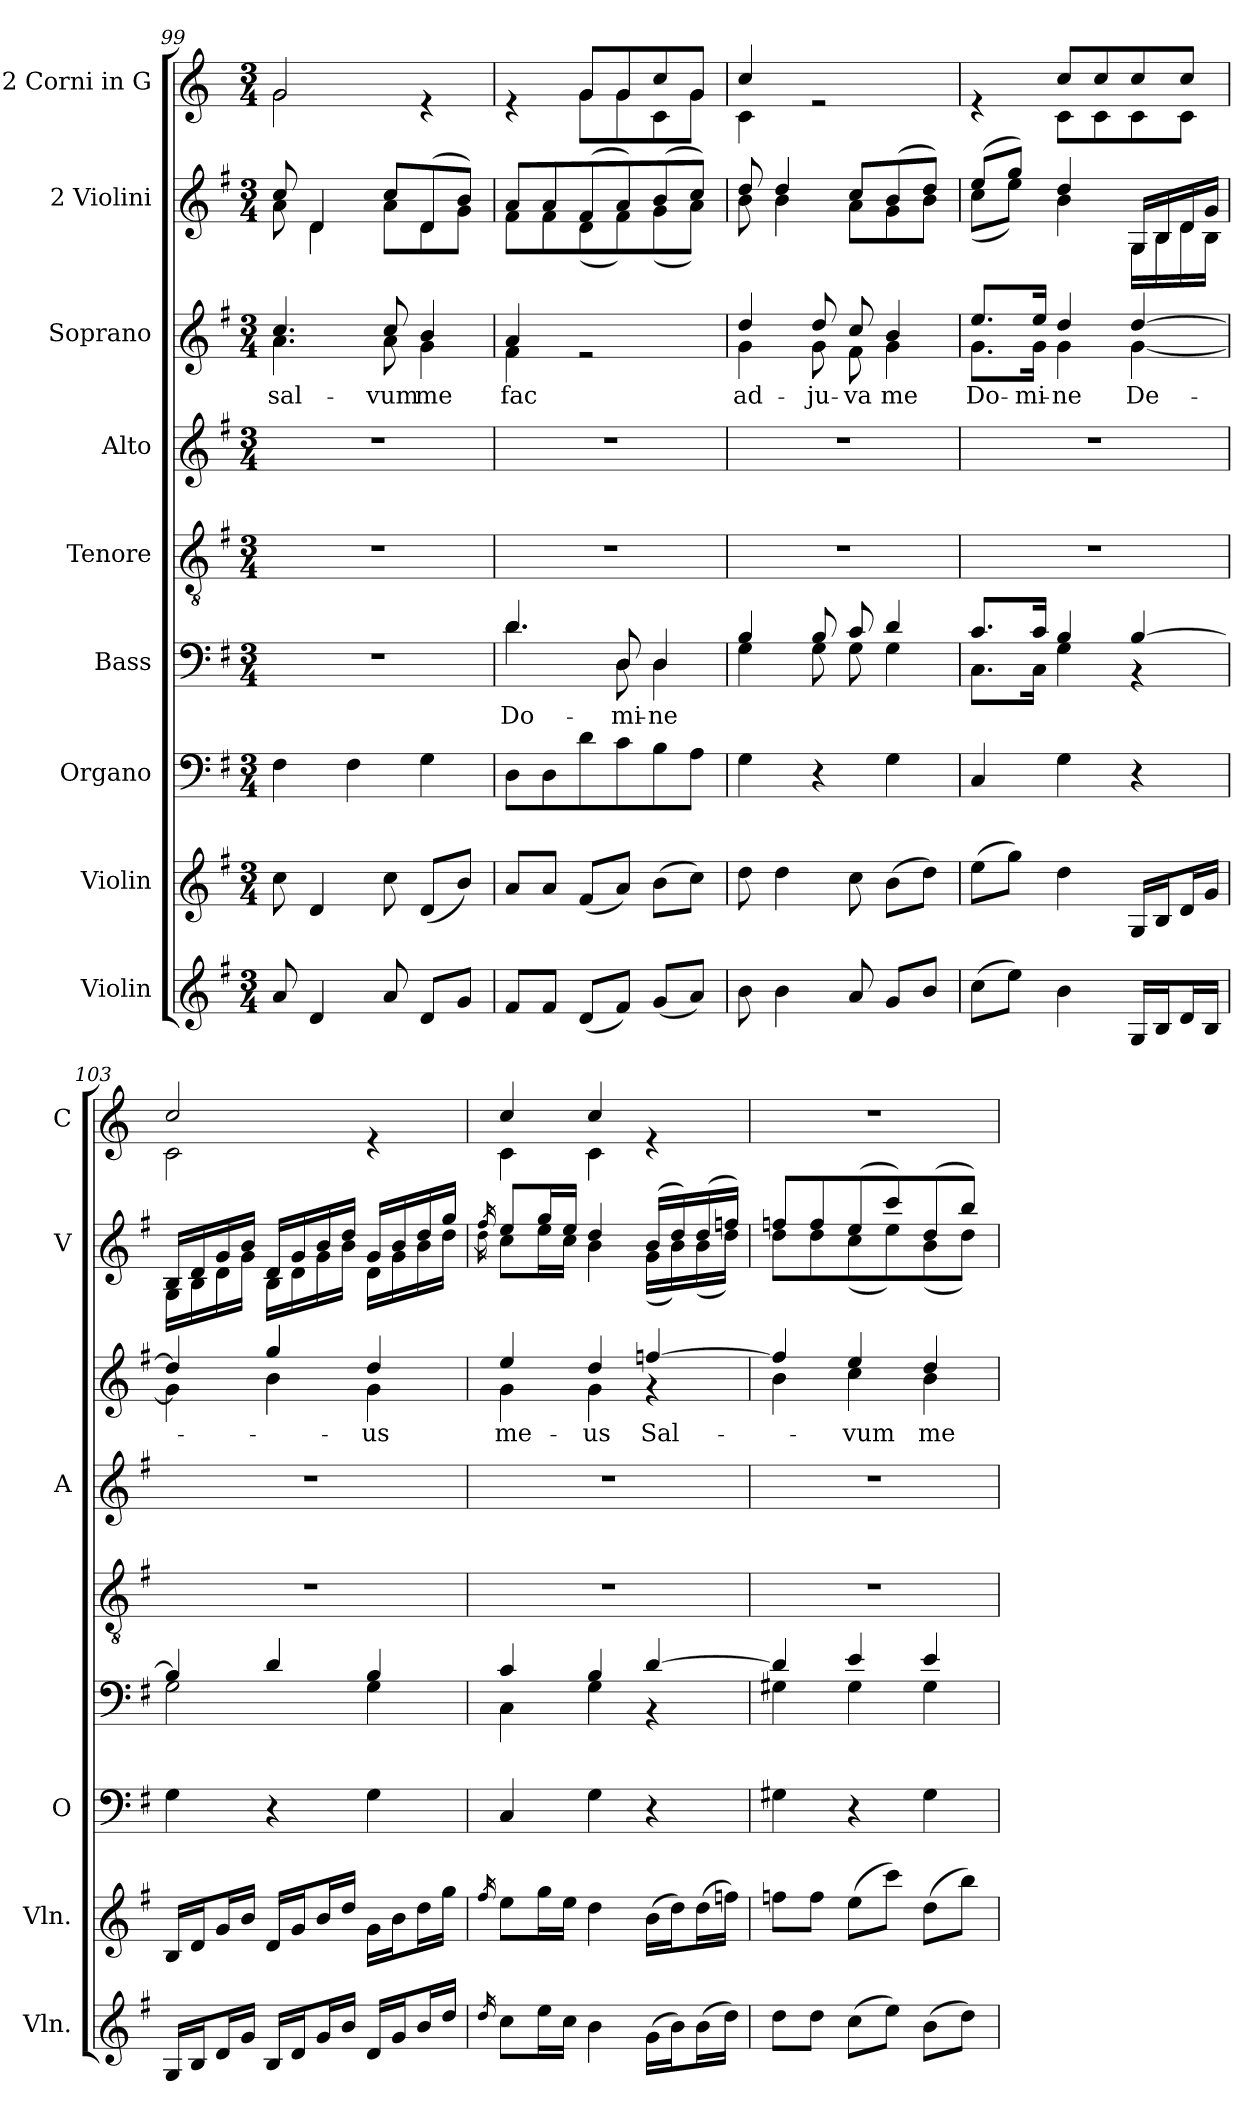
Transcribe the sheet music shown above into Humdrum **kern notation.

**kern	**kern	**kern	**kern	**text	**kern	**kern	**kern	**text	**kern	**kern
*part9	*part8	*part7	*part6	*part6	*part5	*part4	*part3	*part3	*part2	*part1
*staff9	*staff8	*staff7	*staff6	*staff6	*staff5	*staff4	*staff3	*staff3	*staff2	*staff1
*I"Violin	*I"Violin	*I"Organo	*I"Bass	*	*I"Tenore	*I"Alto	*I"Soprano	*	*I"2 Violini	*I"2 Corni in G
*I'Vln.	*I'Vln.	*I'O	*	*	*	*I'A	*	*	*I'V	*I'C
*clefG2	*clefG2	*clefF4	*clefF4	*	*clefGv2	*clefG2	*clefG2	*	*clefG2	*clefG2
*	*	*	*	*	*	*	*	*	*	*ITrd3c5
*k[f#]	*k[f#]	*k[f#]	*k[f#]	*	*k[f#]	*k[f#]	*k[f#]	*	*k[f#]	*k[f#]
*M3/4	*M3/4	*M3/4	*M3/4	*	*M3/4	*M3/4	*M3/4	*	*M3/4	*M3/4
=99	=99	=99	=99	=99	=99	=99	=99	=99	=99	=99
*	*	*	*	*	*	*	*^	*	*	*
!	!	!	!	!	!	!	!	!	!LO:LY:b	!	!
*	*	*	*	*	*	*	*	*	*	*^	*^
8a/	8cc\	4F#\	2.r	.	2.r	2.r	4.cc/	4.a\	sal-	8cc/	8a\	2d/	2d\
4d/	4d/	.	.	.	.	.	.	.	.	4d/	4d\	.	.
.	.	4F#\	.	.	.	.	.	.	.	.	.	.	.
!	!	!	!	!	!	!	!	!	!LO:LY:b	!	!	!	!
8a/	8cc\	.	.	.	.	.	8cc/	8a\	-vum	8cc/L	8a\L	.	.
!	!	!	!	!	!	!	!	!	!LO:LY:b	!	!	!	!
8d/L	(8d/L	4G\	.	.	.	.	4b/	4g\	me	(8d/	8d\	4re	4ryy
8g/J	8b/J)	.	.	.	.	.	.	.	.	8b/J)	8g\J	.	.
=100	=100	=100	=100	=100	=100	=100	=100	=100	=100	=100	=100	=100	=100
!	!	!	!	!LO:LY:b	!	!	!	!	!LO:LY:b	!	!	!	!
*	*	*	*^	*	*	*	*	*	*	*	*	*	*
8f#/L	8a/L	8D\L	4.d/	4.d\	Do-	2.r	2.r	4a/	4f#\	fac	8a/L	8f#\L	4re	4ryy
8f#/J	8a/J	8D\	.	.	.	.	.	.	.	.	8a/	8f#\	.	.
(8d/L	(8f#/L	8d\	.	.	.	.	.	2re	2ryy	.	(8f#/	(8d\	8d/L	8d\L
!	!	!	!	!	!LO:LY:b	!	!	!	!	!	!	!	!	!
8f#/J)	8a/J)	8c\	8D/	8D\	-mi-	.	.	.	.	.	8a/)	8f#\)	8d/	8d\
!	!	!	!	!	!LO:LY:b	!	!	!	!	!	!	!	!	!
(8g/L	(8b\L	8B\	4D/	4D\	-ne	.	.	.	.	.	(8b/	(8g\	8g/	8G\
8a/J)	8cc\J)	8A\J	.	.	.	.	.	.	.	.	8cc/J)	8a\J)	8d/J	8d\J
=101	=101	=101	=101	=101	=101	=101	=101	=101	=101	=101	=101	=101	=101	=101
!	!	!	!	!	!	!	!	!	!	!LO:LY:b	!	!	!	!
8b\	8dd\	4G\	4B/	4G\	.	2.r	2.r	4dd/	4g\	ad-	8dd/	8b\	4g/	4G\
4b\	4dd\	.	.	.	.	.	.	.	.	.	4dd/	4b\	.	.
!	!	!	!	!	!	!	!	!	!	!LO:LY:b	!	!	!	!
.	.	4r	8B/	8G\	.	.	.	8dd/	8g\	-ju-	.	.	2re	2ryy
!	!	!	!	!	!	!	!	!	!	!LO:LY:b	!	!	!	!
8a/	8cc\	.	8c/	8G\	.	.	.	8cc/	8f#\	-va	8cc/L	8a\L	.	.
!	!	!	!	!	!	!	!	!	!	!LO:LY:b	!	!	!	!
8g/L	(8b\L	4G\	4d/	4G\	.	.	.	4b/	4g\	me	(8b/	8g\	.	.
8b/J	8dd\J)	.	.	.	.	.	.	.	.	.	8dd/J)	8b\J	.	.
=102	=102	=102	=102	=102	=102	=102	=102	=102	=102	=102	=102	=102	=102	=102
!	!	!	!	!	!	!	!	!	!	!LO:LY:b	!	!	!	!
(8cc\L	(8ee\L	4C/	8.c/L	8.C\L	.	2.r	2.r	8.ee/L	8.g\L	Do-	(8ee/L	(8cc\L	4re	4ryy
8ee\J)	8gg\J)	.	.	.	.	.	.	.	.	.	8gg/J)	8ee\J)	.	.
!	!	!	!	!	!	!	!	!	!	!LO:LY:b	!	!	!	!
.	.	.	16c/Jk	16C\Jk	.	.	.	16ee/Jk	16g\Jk	-mi-	.	.	.	.
!	!	!	!	!	!	!	!	!	!	!LO:LY:b	!	!	!	!
4b\	4dd\	4G\	4B/	4G\	.	.	.	4dd/	4g\	-ne	4dd/	4b\	8g/L	8G\L
.	.	.	.	.	.	.	.	.	.	.	.	.	8g/	8G\
!	!	!	!	!	!	!	!	!	!	!LO:LY:b	!	!	!	!
16G/LL	16G/LL	4r	[4B/	4r	.	.	.	[4dd/	[4g\	De-	16G/LL	16G\LL	8g/	8G\
16B/J	16B/J	.	.	.	.	.	.	.	.	.	16B/	16B\	.	.
16d/L	16d/L	.	.	.	.	.	.	.	.	.	16d/	16d\	8g/J	8G\J
16B/JJ	16g/JJ	.	.	.	.	.	.	.	.	.	16g/JJ	16B\JJ	.	.
!!LO:PB:g=z	!!
=103	=103	=103	=103	=103	=103	=103	=103	=103	=103	=103	=103	=103	=103	=103
16G/LL	16B/LL	4G\	4B/]	2G\	.	2.r	2.r	4dd/]	4g\]	.	16B/LL	16G\LL	2g/	2G\
16B/J	16d/J	.	.	.	.	.	.	.	.	.	16d/	16B\	.	.
16d/L	16g/L	.	.	.	.	.	.	.	.	.	16g/	16d\	.	.
16g/JJ	16b/JJ	.	.	.	.	.	.	.	.	.	16b/JJ	16g\JJ	.	.
16B/LL	16d/LL	4r	4d/	.	.	.	.	4gg/	4b\	.	16d/LL	16B\LL	.	.
16d/J	16g/J	.	.	.	.	.	.	.	.	.	16g/	16d\	.	.
16g/L	16b/L	.	.	.	.	.	.	.	.	.	16b/	16g\	.	.
16b/JJ	16dd/JJ	.	.	.	.	.	.	.	.	.	16dd/JJ	16b\JJ	.	.
!	!	!	!	!	!	!	!	!	!	!LO:LY:b	!	!	!	!
16d/LL	16g\LL	4G\	4B/	4G\	.	.	.	4dd/	4g\	-us	16g/LL	16d\LL	4re	4ryy
16g/J	16b\J	.	.	.	.	.	.	.	.	.	16b/	16g\	.	.
16b/L	16dd\L	.	.	.	.	.	.	.	.	.	16dd/	16b\	.	.
16dd/JJ	16gg\JJ	.	.	.	.	.	.	.	.	.	16gg/JJ	16dd\JJ	.	.
=104	=104	=104	=104	=104	=104	=104	=104	=104	=104	=104	=104	=104	=104	=104
16qdd/	16qff#/	.	.	.	.	.	.	.	.	.	16qff#/	16qdd\	.	.
!	!	!	!	!	!	!	!	!	!	!LO:LY:b	!	!	!	!
8cc\L	8ee\L	4C/	4c/	4C\	.	2.r	2.r	4ee/	4g\	me-	8ee/L	8cc\L	4g/	4G\
16ee\L	16gg\L	.	.	.	.	.	.	.	.	.	16gg/L	16ee\L	.	.
16cc\JJ	16ee\JJ	.	.	.	.	.	.	.	.	.	16ee/JJ	16cc\JJ	.	.
!	!	!	!	!	!	!	!	!	!	!LO:LY:b	!	!	!	!
4b\	4dd\	4G\	4B/	4G\	.	.	.	4dd/	4g\	-us	4dd/	4b\	4g/	4G\
!	!	!	!	!	!	!	!	!	!	!LO:LY:b	!	!	!	!
(16g\LL	(16b\LL	4r	[4d/	4r	.	.	.	[4ffn/	4r	Sal-	(16b/LL	(16g\LL	4re	4ryy
16b\J)	16dd\J)	.	.	.	.	.	.	.	.	.	16dd/)	16b\)	.	.
(16b\L	(16dd\L	.	.	.	.	.	.	.	.	.	(16dd/	(16b\	.	.
16dd\JJ)	16ffn\JJ)	.	.	.	.	.	.	.	.	.	16ffn/JJ)	16dd\JJ)	.	.
*	*	*	*	*	*	*	*	*	*	*	*	*	*v	*v
=105	=105	=105	=105	=105	=105	=105	=105	=105	=105	=105	=105	=105	=105
8dd\L	8ffn\L	4G#X\	4d/]	4G#X\	.	2.r	2.r	4ff/]	4b\	.	8ffn/L	8dd\L	2.r
8dd\J	8ff\J	.	.	.	.	.	.	.	.	.	8ff/	8dd\	.
!	!	!	!	!	!	!	!	!	!	!LO:LY:b	!	!	!
(8cc\L	(8ee\L	4r	4e/	4G#\	.	.	.	4ee/	4cc\	-vum	(8ee/	(8cc\	.
8ee\J)	8ccc\J)	.	.	.	.	.	.	.	.	.	8ccc/)	8ee\)	.
!	!	!	!	!	!	!	!	!	!	!LO:LY:b	!	!	!
(8b\L	(8dd\L	4G#\	4e/	4G#\	.	.	.	4dd/	4b\	me	(8dd/	(8b\	.
8dd\J)	8bb\J)	.	.	.	.	.	.	.	.	.	8bb/J)	8dd\J)	.
*	*	*	*	*	*	*	*	*v	*v	*	*	*	*
*	*	*	*v	*v	*	*	*	*	*	*v	*v	*
=	=	=	=	=	=	=	=	=	=	=
*-	*-	*-	*-	*-	*-	*-	*-	*-	*-	*-
